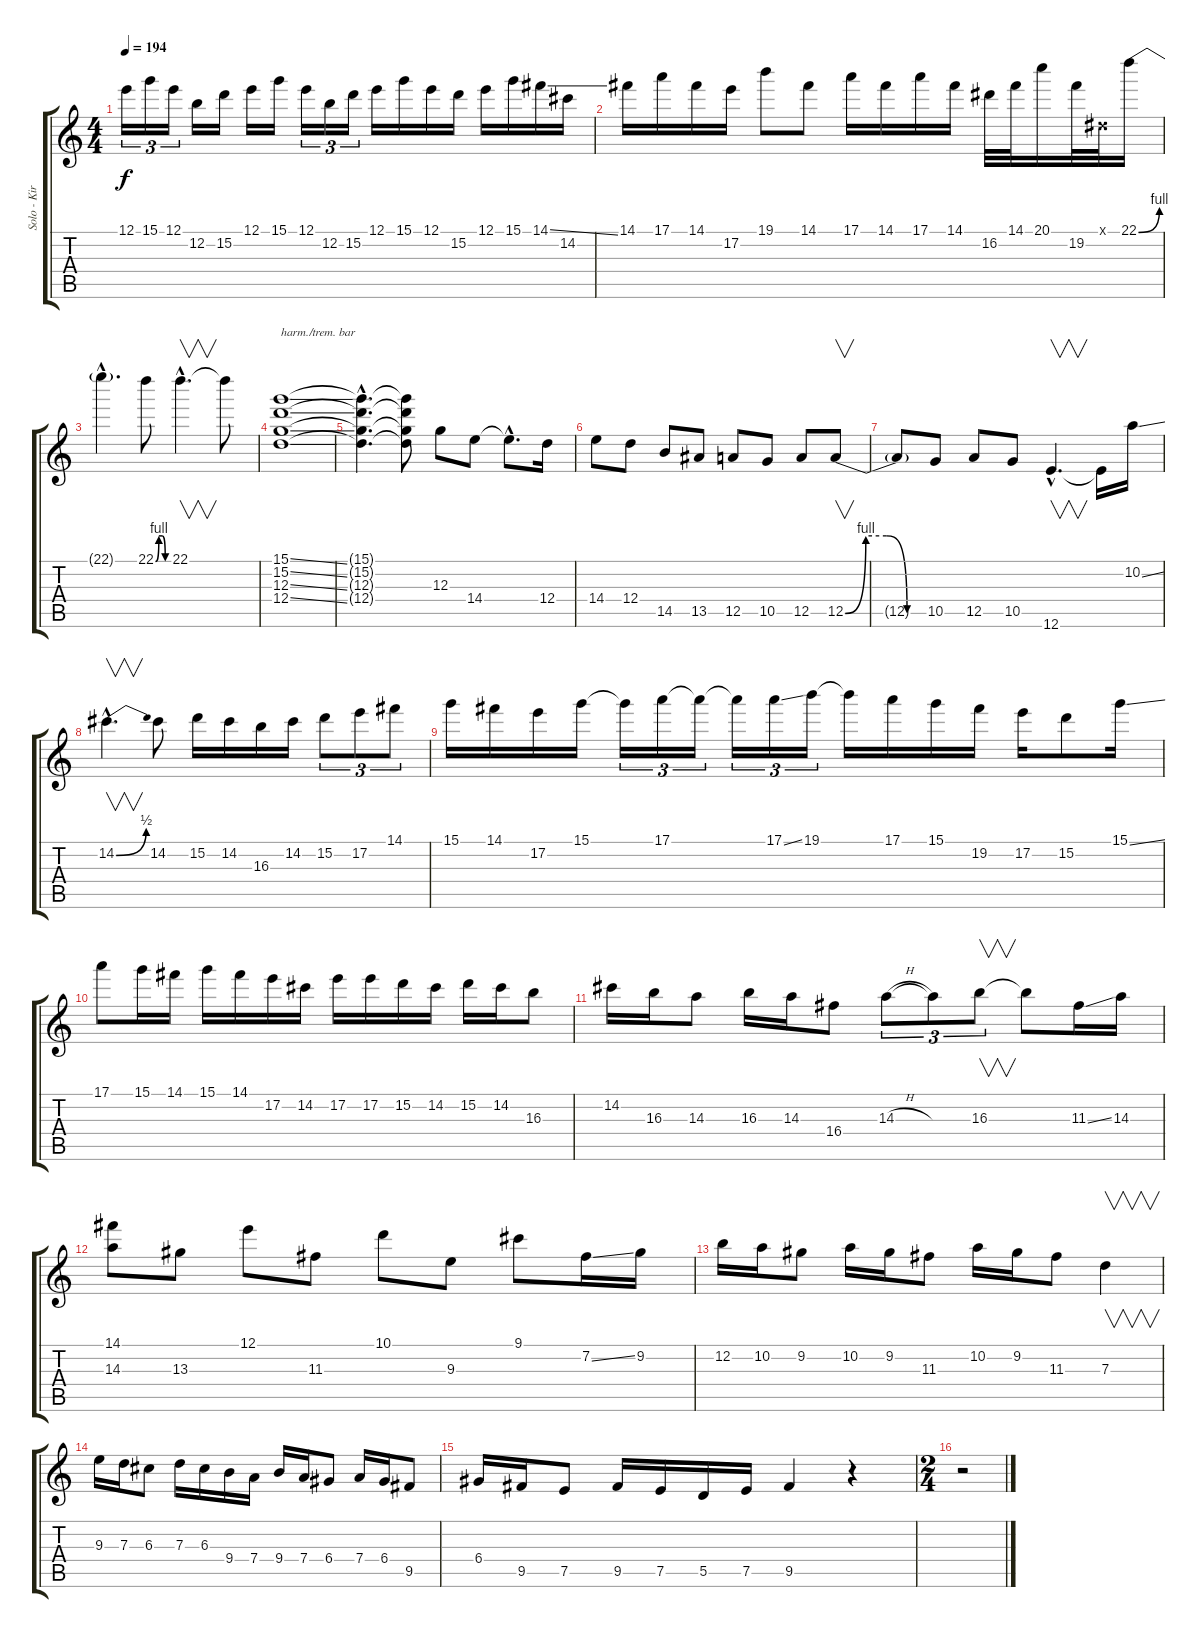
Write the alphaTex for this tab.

\track ("Solo - Kirk" "Solo - Kir") {instrument distortionguitar}
\staff {score tabs}
\tuning (E4 B3 G3 D3 A2 E2) {hide}
\ts (4 4)
\tempo 194
\clef g2
\ks c
12.1.16{tu (3 2) dy f} 15.1.16{tu (3 2)} 12.1.16{tu (3 2)} 12.2.16 15.2.16 12.1.16 15.1.16 12.1.16{tu (3 2)} 12.2.16{tu (3 2)} 15.2.16{tu (3 2)} 12.1.16 15.1.16 12.1.16 15.2.16 12.1.16 15.1.16 14.1{ss}.16 14.2.16 |
14.1.16 17.1.16 14.1.16 17.2.16 19.1.8 14.1.8 17.1.16 14.1.16 17.1.16 14.1.16 16.2.32 14.1.32 20.1.16 19.2.32 -1.1{x}.32 22.1{be (bend 0 0 60 4)}.16 |
22.1{hac t}.4{d} 22.1{be (custom 0 0 15 4 30 4 45 0 60 0)}.8 22.1{hac}.4{v d} 22.1{t}.8 |
(15.1{ss} 15.2{ss} 12.3{ss} 12.4{ss}).1{txt "harm./trem. bar"} |
(15.1{hac t} 15.2{hac t} 12.3{hac t} 12.4{hac t}).4{d} (15.1{t} 15.2{t} 12.3{t} 12.4{t}).8 12.3.8 14.4.8 14.4{hac t}.8{d} 12.4.16 |
14.4.8 12.4.8 14.5.8 13.5.8 12.5.8 10.5.8 12.5.8 12.5{be (custom 0 0 15 4 30 4 45 0 60 0)}.8{v} |
12.5{t}.8 10.5.8 12.5.8 10.5.8 12.6{hac}.4{v d} 12.6{t}.16 10.2{ss}.16 |
14.2{be (bend 0 0 60 2) hac}.4{v d} 14.2.8 15.2.16 14.2.16 16.3.16 14.2.16 15.2.8{tu (3 2)} 17.2.8{tu (3 2)} 14.1.8{tu (3 2)} |
15.1.16 14.1.16 17.2.16 15.1.16 15.1{t}.16{tu (3 2)} 17.1.16{tu (3 2)} 17.1{t}.16{tu (3 2)} 17.1{t}.16{tu (3 2)} 17.1{ss}.16{tu (3 2)} 19.1.16{tu (3 2)} 19.1{t}.16 17.1.16 15.1.16 19.2.16 17.2.16 15.2.8 15.1{ss}.16 |
17.1.8 15.1.16 14.1.16 15.1.16 14.1.16 17.2.16 14.2.16 17.2.16 17.2.16 15.2.16 14.2.16 15.2.16 14.2.16 16.3.8 |
14.2.16 16.3.16 14.3.8 16.3.16 14.3.16 16.4.8 14.3{h}.8{tu (3 2)} 14.3{t}.8{tu (3 2)} 16.3.8{v tu (3 2)} 16.3{t}.8 11.3{ss}.16 14.3.16 |
(14.1 14.3).8 13.3.8 12.1.8 11.3.8 10.1.8 9.3.8 9.1.8 7.2{ss}.16 9.2.16 |
12.2.16 10.2.16 9.2.8 10.2.16 9.2.16 11.3.8 10.2.16 9.2.16 11.3.8 7.3.4{v} |
9.3.16 7.3.16 6.3.8 7.3.16 6.3.16 9.4.16 7.4.16 9.4.16 7.4.16 6.4.8 7.4.16 6.4.16 9.5.8 |
6.4.16 9.5.16 7.5.8 9.5.16 7.5.16 5.5.16 7.5.16 9.5.4 r.4 |
\ts (2 4)
r.2
